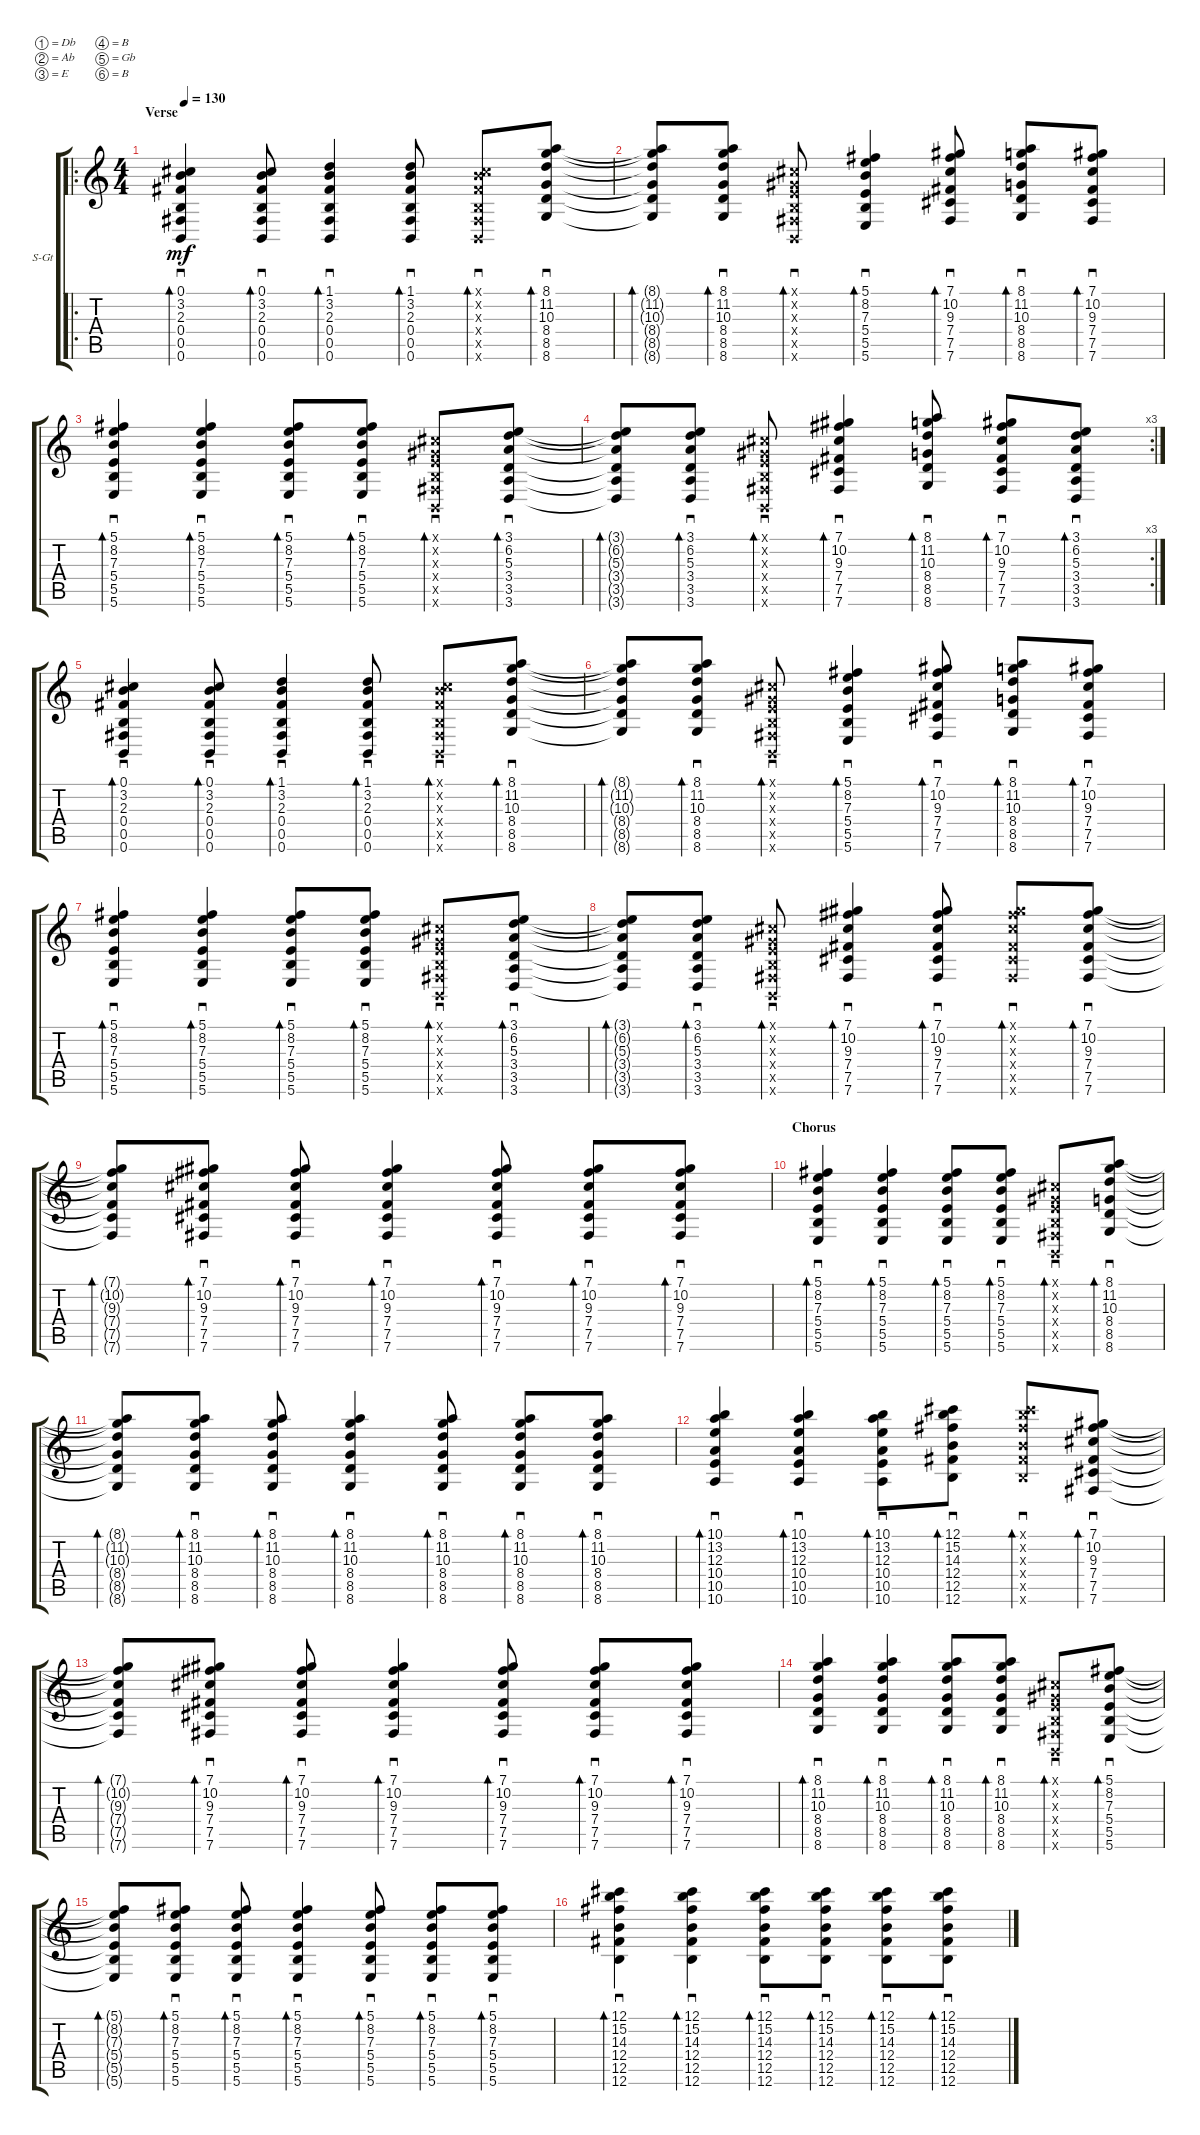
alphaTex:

\defaultSystemsLayout 4
\bracketExtendMode groupsimilarinstruments
\firstSystemTrackNameOrientation horizontal
\otherSystemsTrackNameOrientation horizontal
\track ("GTR 2" "S-Gt") {instrument acousticguitarsteel}
\staff {score tabs}
\tuning (Db4 Ab3 E3 B2 Gb2 B1)
\ro
\ts (4 4)
\section ("" "Verse")
\tempo 130
\clef g2
\scale
0.342593
\ks c
(0.6 0.5 0.4 2.3 3.2 0.1).4{sd bd 64 dy mf} (0.6 0.5 0.4 2.3 3.2 0.1).8{sd bd 64} (0.6 0.5 0.4 2.3 3.2 1.1).4{sd bd 64} (0.6 0.5 0.4 2.3 3.2 1.1).8{sd bd 64} (0.6{x} 0.5{x} 0.4{x} 2.3{x} 3.2{x} 0.1{x}).8{sd bd 64} (8.6 8.5 8.4 10.3 11.2 8.1).8{sd bd 64} |
\scale
0.322917 (8.6{t} 8.5{t} 8.4{t} 10.3{t} 11.2{t} 8.1{t}).8{bd 64} (8.6 8.5 8.4 10.3 11.2 8.1).8{sd bd 64} (0.6{x} 0.5{x} 0.4{x} 0.3{x} 0.1{x} 0.2{x}).8{sd bd 64} (5.6 5.5 5.4 7.3 8.2 5.1).4{sd bd 64} (7.6 7.5 7.4 9.3 10.2 7.1).8{sd bd 64} (8.6 8.5 8.4 10.3 11.2 8.1).8{sd bd 64} (7.5 7.4 7.6 9.3 10.2 7.1).8{sd bd 64} |
\scale
0.322917 (5.6 5.5 5.4 7.3 8.2 5.1).4{sd bd 64} (5.6 5.5 5.4 7.3 8.2 5.1).4{sd bd 64} (5.6 5.5 5.4 7.3 8.2 5.1).8{sd bd 64} (5.6 5.5 5.4 7.3 8.2 5.1).8{sd bd 64} (0.1{x} 0.2{x} 0.3{x} 0.4{x} 0.5{x} 0.6{x}).8{sd bd 64} (3.6 3.5 3.4 5.3 6.2 3.1).8{sd bd 64} |
\rc 3
\scale
0.354167 (3.6{t} 3.5{t} 3.4{t} 5.3{t} 6.2{t} 3.1{t}).8{bd 64} (3.6 3.5 3.4 5.3 6.2 3.1).8{sd bd 64} (0.6{x} 0.5{x} 0.4{x} 0.3{x} 0.2{x} 0.1{x}).8{sd bd 64} (7.6 7.5 7.4 9.3 10.2 7.1).4{sd bd 64} (8.6 8.5 8.4 10.3 11.2 8.1).8{sd bd 64} (7.6 7.5 7.4 9.3 10.2 7.1).8{sd bd 64} (3.6 3.5 3.4 5.3 6.2 3.1).8{sd bd 64} |
\scale
0.333333 (0.6 0.5 0.4 2.3 3.2 0.1).4{sd bd 64} (0.6 0.5 0.4 2.3 3.2 0.1).8{sd bd 64} (0.6 0.5 0.4 2.3 3.2 1.1).4{sd bd 64} (0.6 0.5 0.4 2.3 3.2 1.1).8{sd bd 64} (0.6{x} 0.5{x} 0.4{x} 2.3{x} 3.2{x} 0.1{x}).8{sd bd 64} (8.6 8.5 8.4 10.3 11.2 8.1).8{sd bd 64} |
\scale
0.333333 (8.6{t} 8.5{t} 8.4{t} 10.3{t} 11.2{t} 8.1{t}).8{bd 64} (8.6 8.5 8.4 10.3 11.2 8.1).8{sd bd 64} (0.6{x} 0.5{x} 0.4{x} 0.3{x} 0.1{x} 0.2{x}).8{sd bd 64} (5.6 5.5 5.4 7.3 8.2 5.1).4{sd bd 64} (7.6 7.5 7.4 9.3 10.2 7.1).8{sd bd 64} (8.6 8.5 8.4 10.3 11.2 8.1).8{sd bd 64} (7.5 7.4 7.6 9.3 10.2 7.1).8{sd bd 64} |
\scale
0.333333 (5.6 5.5 5.4 7.3 8.2 5.1).4{sd bd 64} (5.6 5.5 5.4 7.3 8.2 5.1).4{sd bd 64} (5.6 5.5 5.4 7.3 8.2 5.1).8{sd bd 64} (5.6 5.5 5.4 7.3 8.2 5.1).8{sd bd 64} (0.1{x} 0.2{x} 0.3{x} 0.4{x} 0.5{x} 0.6{x}).8{sd bd 64} (3.6 3.5 3.4 5.3 6.2 3.1).8{sd bd 64} |
\scale
0.333333 (3.6{t} 3.5{t} 3.4{t} 5.3{t} 6.2{t} 3.1{t}).8{bd 64} (3.6 3.5 3.4 5.3 6.2 3.1).8{sd bd 64} (0.6{x} 0.5{x} 0.4{x} 0.3{x} 0.2{x} 0.1{x}).8{sd bd 64} (7.6 7.5 7.4 9.3 10.2 7.1).4{sd bd 64} (7.6 7.5 7.4 9.3 10.2 7.1).8{sd bd 64} (7.6{x} 7.5{x} 7.4{x} 9.3{x} 10.2{x} 7.1{x}).8{sd bd 64} (7.6 7.5 7.4 9.3 10.2 7.1).8{sd bd 64} |
\scale
0.333333 (7.6{t} 7.5{t} 7.4{t} 9.3{t} 10.2{t} 7.1{t}).8{bd 64} (7.6 7.5 7.4 9.3 10.2 7.1).8{sd bd 64} (7.6 7.5 7.4 9.3 10.2 7.1).8{sd bd 64} (7.6 7.5 7.4 9.3 10.2 7.1).4{sd bd 64} (7.6 7.5 7.4 9.3 10.2 7.1).8{sd bd 64} (7.6 7.5 7.4 9.3 10.2 7.1).8{sd bd 64} (7.6 7.5 7.4 9.3 10.2 7.1).8{sd bd 64} |
\section ("" "Chorus")
\scale
0.333333 (5.6 5.5 5.4 7.3 8.2 5.1).4{sd bd 64} (5.6 5.5 5.4 7.3 8.2 5.1).4{sd bd 64} (5.6 5.5 5.4 7.3 8.2 5.1).8{sd bd 64} (5.6 5.5 5.4 7.3 8.2 5.1).8{sd bd 64} (0.6{x} 0.5{x} 0.4{x} 0.3{x} 0.2{x} 0.1{x}).8{sd bd 64} (8.6 8.5 8.4 10.3 11.2 8.1).8{sd bd 64} |
\scale
0.333333 (8.6{t} 8.5{t} 8.4{t} 10.3{t} 11.2{t} 8.1{t}).8{bd 64} (8.6 8.5 8.4 10.3 11.2 8.1).8{sd bd 64} (8.6 8.5 8.4 10.3 11.2 8.1).8{sd bd 64} (8.6 8.5 8.4 10.3 11.2 8.1).4{sd bd 64} (8.6 8.5 8.4 10.3 11.2 8.1).8{sd bd 64} (8.6 8.5 8.4 10.3 11.2 8.1).8{sd bd 64} (8.6 8.5 8.4 10.3 11.2 8.1).8{sd bd 64} |
\scale
0.333333 (10.6 10.5 10.4 12.3 13.2 10.1).4{sd bd 64} (10.6 10.5 10.4 12.3 13.2 10.1).4{sd bd 64} (10.6 10.5 10.4 12.3 13.2 10.1).8{sd bd 64} (12.6 12.5 12.4 14.3 15.2 12.1).8{sd bd 64} (12.6{x} 12.5{x} 12.4{x} 14.3{x} 15.2{x} 12.1{x}).8{sd bd 64} (7.6 7.5 7.4 9.3 10.2 7.1).8{sd bd 64} |
\scale
0.333333 (7.6{t} 7.5{t} 7.4{t} 9.3{t} 10.2{t} 7.1{t}).8{bd 64} (7.6 7.5 7.4 9.3 10.2 7.1).8{sd bd 64} (7.6 7.5 7.4 9.3 10.2 7.1).8{sd bd 64} (7.6 7.5 7.4 9.3 10.2 7.1).4{sd bd 64} (7.6 7.5 7.4 9.3 10.2 7.1).8{sd bd 64} (7.6 7.5 7.4 9.3 10.2 7.1).8{sd bd 64} (7.6 7.5 7.4 9.3 10.2 7.1).8{sd bd 64} |
\scale
0.333333 (8.6 8.5 8.4 10.3 11.2 8.1).4{sd bd 64} (8.6 8.5 8.4 10.3 11.2 8.1).4{sd bd 64} (8.6 8.5 8.4 10.3 11.2 8.1).8{sd bd 64} (8.6 8.5 8.4 10.3 11.2 8.1).8{sd bd 64} (0.6{x} 0.5{x} 0.4{x} 0.3{x} 0.2{x} 0.1{x}).8{sd bd 64} (5.6 5.5 5.4 7.3 8.2 5.1).8{sd bd 64} |
\scale
0.333333 (5.6{t} 5.5{t} 5.4{t} 7.3{t} 8.2{t} 5.1{t}).8{bd 64} (5.6 5.5 5.4 7.3 8.2 5.1).8{sd bd 64} (5.6 5.5 5.4 7.3 8.2 5.1).8{sd bd 64} (5.6 5.5 5.4 7.3 8.2 5.1).4{sd bd 64} (5.6 5.5 5.4 7.3 8.2 5.1).8{sd bd 64} (5.6 5.5 5.4 7.3 8.2 5.1).8{sd bd 64} (5.6 5.5 5.4 7.3 8.2 5.1).8{sd bd 64} |
\scale
0.333333 (12.6 12.5 12.4 14.3 15.2 12.1).4{sd bd 64} (12.6 12.5 12.4 14.3 15.2 12.1).4{sd bd 64} (12.6 12.5 12.4 14.3 15.2 12.1).8{sd bd 64} (12.6 12.5 12.4 14.3 15.2 12.1).8{sd bd 64} (12.6 12.5 12.4 14.3 15.2 12.1).8{sd bd 64} (12.6 12.5 12.4 14.3 15.2 12.1).8{sd bd 64}
